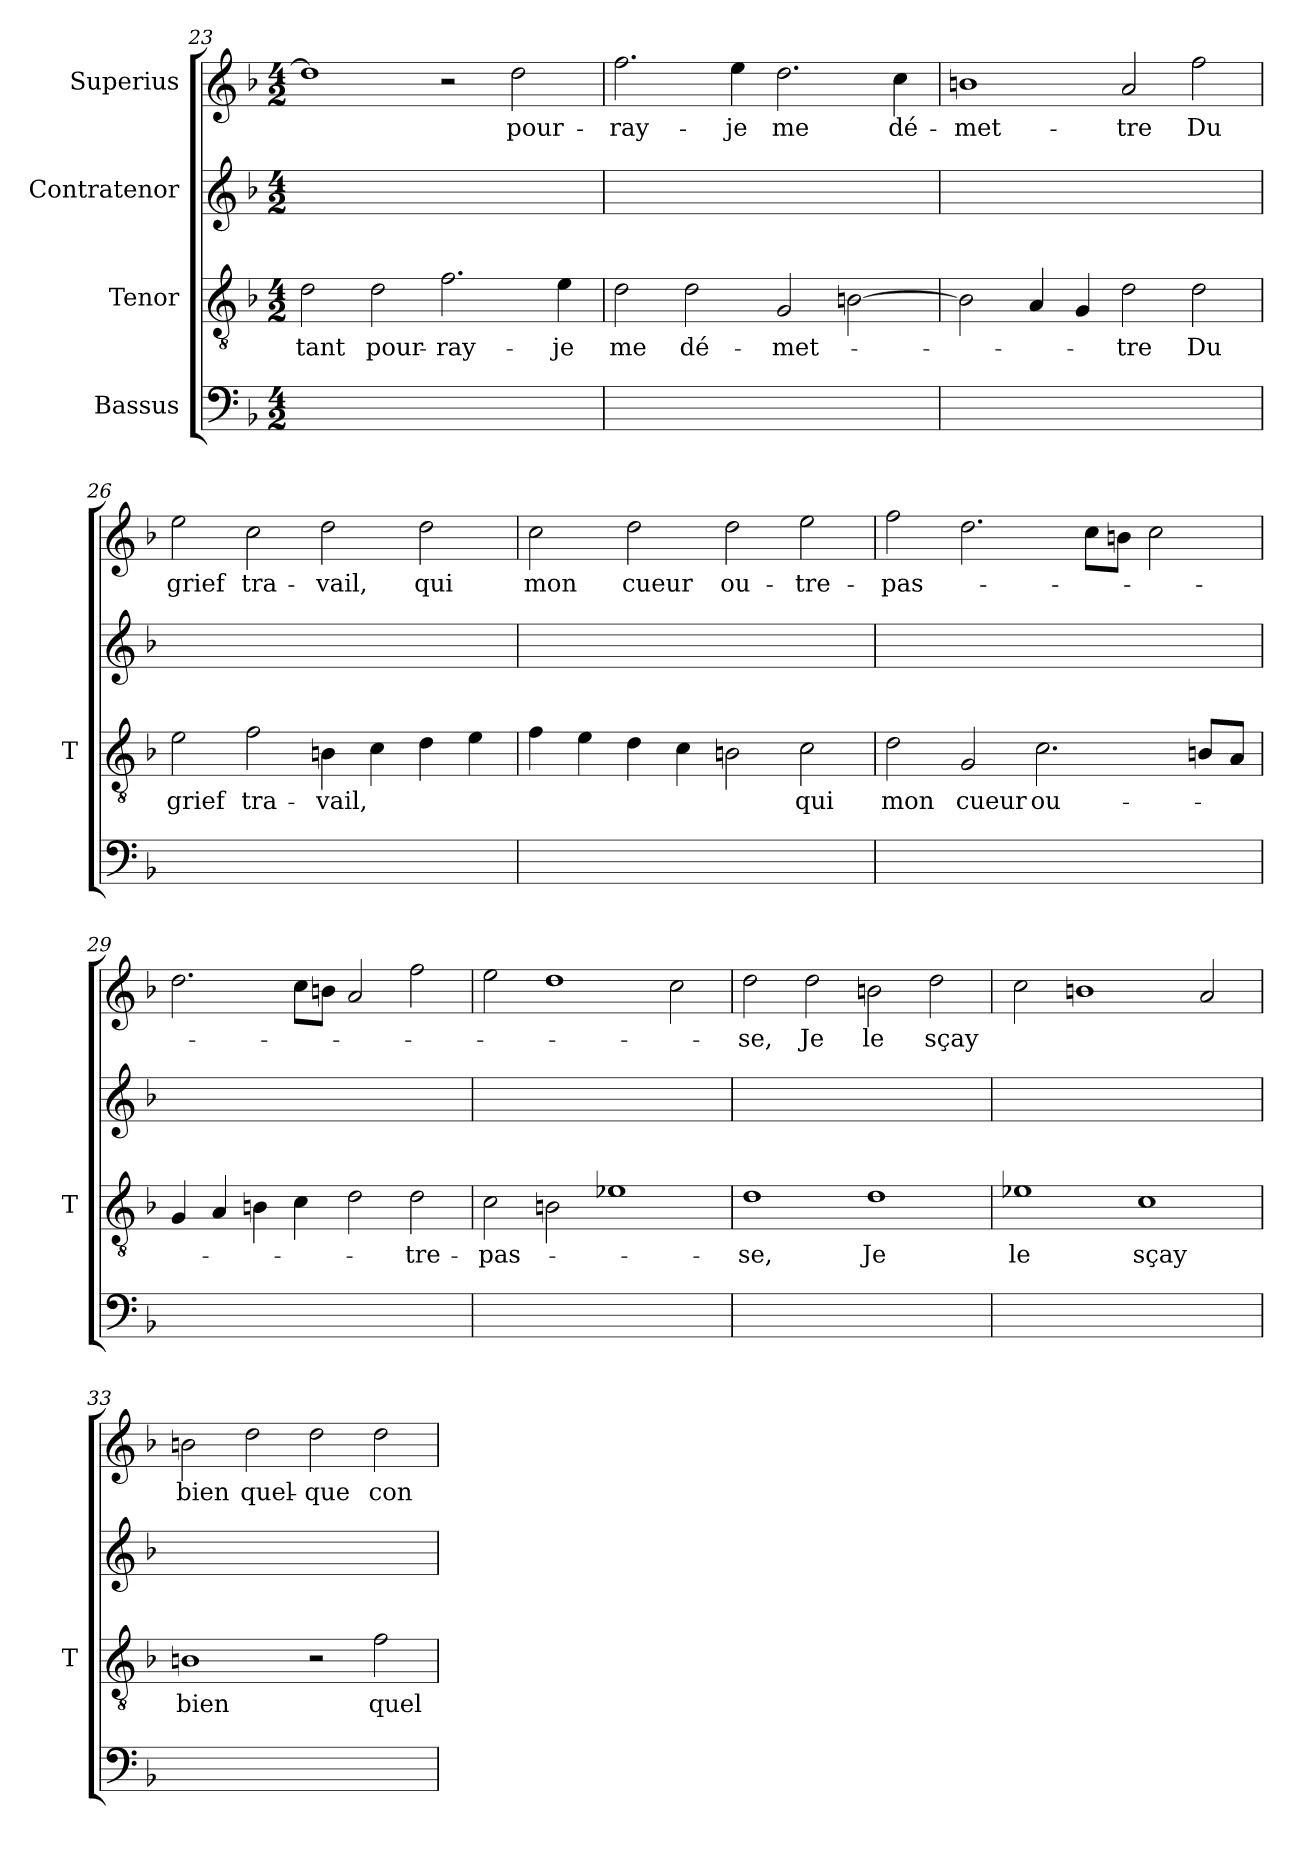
**kern	**kern	**text	**kern	**kern	**text
*part4	*part3	*part3	*part2	*part1	*part1
*staff4	*staff3	*staff3	*staff2	*staff1	*staff1
*I"Bassus	*I"Tenor	*	*I"Contratenor	*I"Superius	*
*	*I'T	*	*	*	*
*clefF4	*clefGv2	*	*clefG2	*clefG2	*
*k[b-]	*k[b-]	*	*k[b-]	*k[b-]	*
*M4/2	*M4/2	*	*M4/2	*M4/2	*
=23	=23	=23	=23	=23	=23
0ryy	2d	-tant	0ryy	1dd]	.
.	2d	pour-	.	.	.
.	2.f	ray-	.	2r	.
.	.	.	.	2dd	pour-
.	4e	-je	.	.	.
=24	=24	=24	=24	=24	=24
0ryy	2d	-me	0ryy	2.ff	ray-
.	2d	dé-	.	.	.
.	.	.	.	4ee	-je
.	2G	met-	.	2.dd	-me
.	[2B	.	.	.	.
.	.	.	.	4cc	dé-
=25	=25	=25	=25	=25	=25
0ryy	2B]	.	0ryy	1b	met-
.	4A	.	.	.	.
.	4G	.	.	.	.
.	2d	-tre	.	2a	-tre
.	2d	-Du	.	2ff	-Du
=26	=26	=26	=26	=26	=26
0ryy	2e	-grief	0ryy	2ee	-grief
.	2f	tra-	.	2cc	tra-
.	4B	-vail,	.	2dd	-vail,
.	4c	.	.	.	.
.	4d	.	.	2dd	-qui
.	4e	.	.	.	.
=27	=27	=27	=27	=27	=27
0ryy	4f	.	0ryy	2cc	-mon
.	4e	.	.	.	.
.	4d	.	.	2dd	-cueur
.	4c	.	.	.	.
.	2B	.	.	2dd	ou-
.	2c	-qui	.	2ee	tre-
=28	=28	=28	=28	=28	=28
0ryy	2d	-mon	0ryy	2ff	pas-
.	2G	-cueur	.	2.dd	.
.	2.c	ou-	.	.	.
.	.	.	.	8ccL	.
.	.	.	.	8bJ	.
.	.	.	.	2cc	.
.	8BL	.	.	.	.
.	8AJ	.	.	.	.
=29	=29	=29	=29	=29	=29
0ryy	4G	.	0ryy	2.dd	.
.	4A	.	.	.	.
.	4B	.	.	.	.
.	4c	.	.	8ccL	.
.	.	.	.	8bJ	.
.	2d	.	.	2a	.
.	2d	tre-	.	2ff	.
=30	=30	=30	=30	=30	=30
0ryy	2c	pas-	0ryy	2ee	.
.	2B	.	.	1dd	.
.	1e-X	.	.	.	.
.	.	.	.	2cc	.
=31	=31	=31	=31	=31	=31
0ryy	1d	-se,	0ryy	2dd	-se,
.	.	.	.	2dd	-Je
.	1d	-Je	.	2b	-le
.	.	.	.	2dd	-sçay
=32	=32	=32	=32	=32	=32
0ryy	1e-X	-le	0ryy	2cc	.
.	.	.	.	1b	.
.	1c	-sçay	.	.	.
.	.	.	.	2a	.
=33	=33	=33	=33	=33	=33
0ryy	1B	-bien	0ryy	2b	-bien
.	.	.	.	2dd	quel-
.	2r	.	.	2dd	-que
.	2f	quel-	.	2dd	con-
=	=	=	=	=	=
*-	*-	*-	*-	*-	*-
